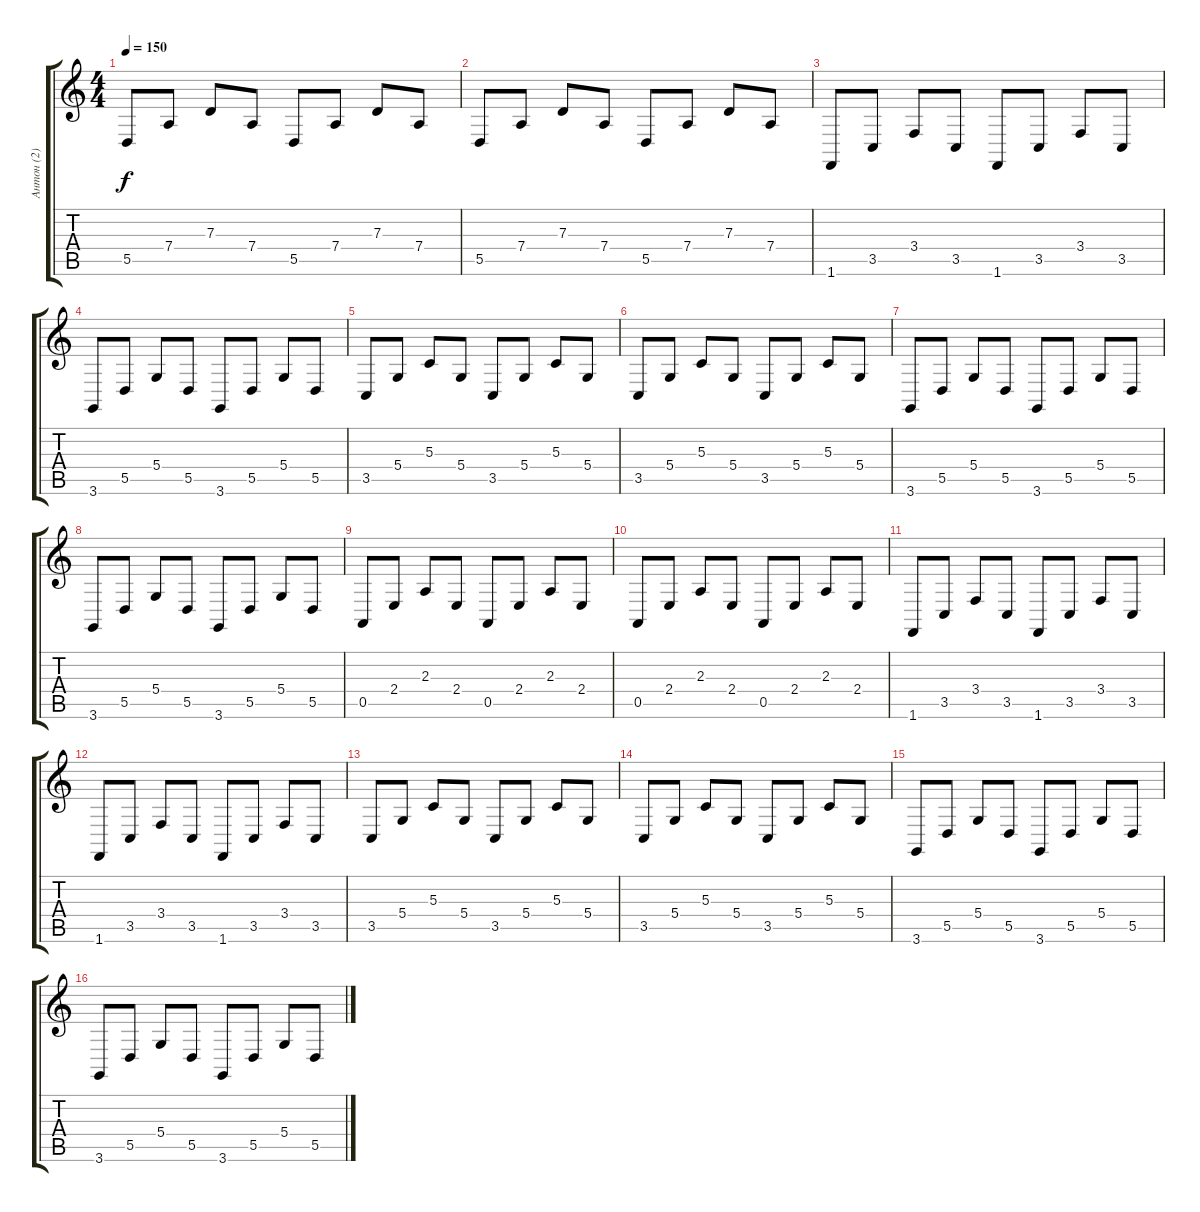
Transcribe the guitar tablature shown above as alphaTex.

\track ("Антон (2) - клавиши" "Антон (2) ") {instrument acousticgrandpiano}
\staff {score tabs}
\tuning (E4 B3 G3 D3 A2 E2) {hide}
\ts (4 4)
\tempo 150
\clef g2
\ks c
5.5.8{dy f} 7.4.8 7.3.8 7.4.8 5.5.8 7.4.8 7.3.8 7.4.8 |
5.5.8 7.4.8 7.3.8 7.4.8 5.5.8 7.4.8 7.3.8 7.4.8 |
1.6.8 3.5.8 3.4.8 3.5.8 1.6.8 3.5.8 3.4.8 3.5.8 |
3.6.8 5.5.8 5.4.8 5.5.8 3.6.8 5.5.8 5.4.8 5.5.8 |
3.5.8 5.4.8 5.3.8 5.4.8 3.5.8 5.4.8 5.3.8 5.4.8 |
3.5.8 5.4.8 5.3.8 5.4.8 3.5.8 5.4.8 5.3.8 5.4.8 |
3.6.8 5.5.8 5.4.8 5.5.8 3.6.8 5.5.8 5.4.8 5.5.8 |
3.6.8 5.5.8 5.4.8 5.5.8 3.6.8 5.5.8 5.4.8 5.5.8 |
0.5.8 2.4.8 2.3.8 2.4.8 0.5.8 2.4.8 2.3.8 2.4.8 |
0.5.8 2.4.8 2.3.8 2.4.8 0.5.8 2.4.8 2.3.8 2.4.8 |
1.6.8 3.5.8 3.4.8 3.5.8 1.6.8 3.5.8 3.4.8 3.5.8 |
1.6.8 3.5.8 3.4.8 3.5.8 1.6.8 3.5.8 3.4.8 3.5.8 |
3.5.8 5.4.8 5.3.8 5.4.8 3.5.8 5.4.8 5.3.8 5.4.8 |
3.5.8 5.4.8 5.3.8 5.4.8 3.5.8 5.4.8 5.3.8 5.4.8 |
3.6.8 5.5.8 5.4.8 5.5.8 3.6.8 5.5.8 5.4.8 5.5.8 |
3.6.8 5.5.8 5.4.8 5.5.8 3.6.8 5.5.8 5.4.8 5.5.8
